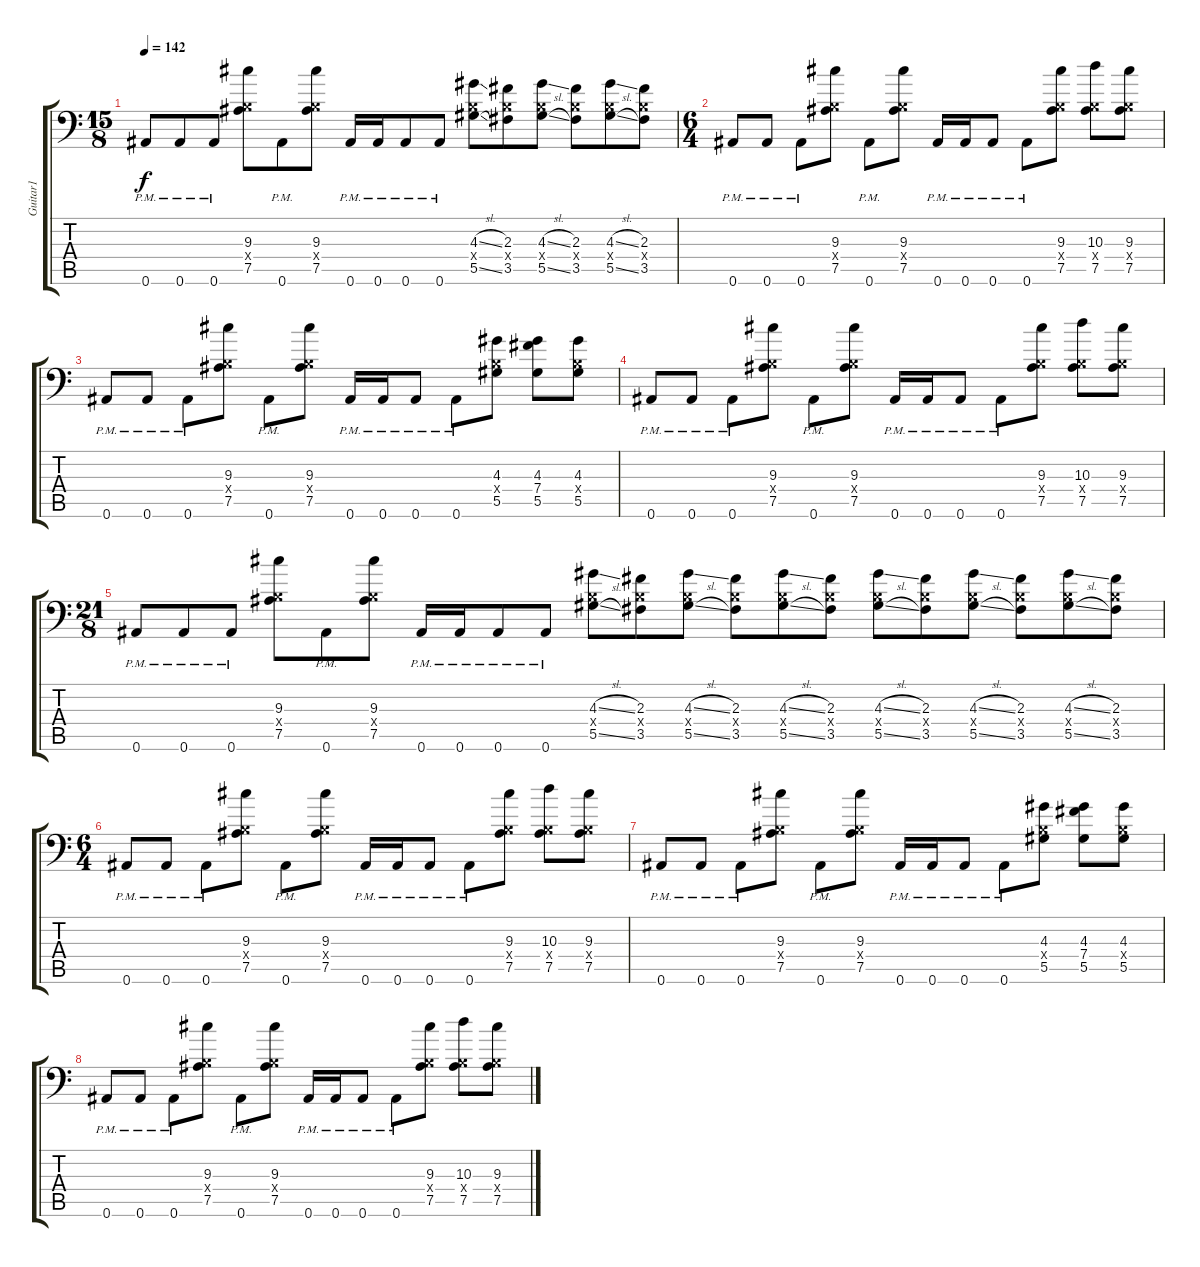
\track ("Guitar1" "Guitar1") {instrument overdrivenguitar}
\staff {score tabs}
\tuning (B3 Ab3 E3 B2 Eb2 Bb1) {hide}
\ts (15 8)
\tempo 142
\clef f4
\ks c
0.6{pm}.8{dy f} 0.6{pm}.8 0.6{pm}.8 (9.3 0.4{x} 7.5).8 0.6{pm}.8 (9.3 0.4{x} 7.5).8 0.6{pm}.16 0.6{pm}.16 0.6{pm}.8 0.6{pm}.8 (4.3{sl} 0.4{x} 5.5{sl}).8 (2.3 0.4{x} 3.5).8 (4.3{sl} 0.4{x} 5.5{sl}).8 (2.3 0.4{x} 3.5).8 (4.3{sl} 0.4{x} 5.5{sl}).8 (2.3 0.4{x} 3.5).8 |
\ts (6 4)
0.6{pm}.8 0.6{pm}.8 0.6{pm}.8 (9.3 0.4{x} 7.5).8 0.6{pm}.8 (9.3 0.4{x} 7.5).8 0.6{pm}.16 0.6{pm}.16 0.6{pm}.8 0.6{pm}.8 (9.3 0.4{x} 7.5).8 (10.3 0.4{x} 7.5).8 (9.3 0.4{x} 7.5).8 |
0.6{pm}.8 0.6{pm}.8 0.6{pm}.8 (9.3 0.4{x} 7.5).8 0.6{pm}.8 (9.3 0.4{x} 7.5).8 0.6{pm}.16 0.6{pm}.16 0.6{pm}.8 0.6{pm}.8 (4.3 0.4{x} 5.5).8 (4.3 7.4 5.5).8 (4.3 0.4{x} 5.5).8 |
0.6{pm}.8 0.6{pm}.8 0.6{pm}.8 (9.3 0.4{x} 7.5).8 0.6{pm}.8 (9.3 0.4{x} 7.5).8 0.6{pm}.16 0.6{pm}.16 0.6{pm}.8 0.6{pm}.8 (9.3 0.4{x} 7.5).8 (10.3 0.4{x} 7.5).8 (9.3 0.4{x} 7.5).8 |
\ts (21 8)
0.6{pm}.8 0.6{pm}.8 0.6{pm}.8 (9.3 0.4{x} 7.5).8 0.6{pm}.8 (9.3 0.4{x} 7.5).8 0.6{pm}.16 0.6{pm}.16 0.6{pm}.8 0.6{pm}.8 (4.3{sl} 0.4{x} 5.5{sl}).8 (2.3 0.4{x} 3.5).8 (4.3{sl} 0.4{x} 5.5{sl}).8 (2.3 0.4{x} 3.5).8 (4.3{sl} 0.4{x} 5.5{sl}).8 (2.3 0.4{x} 3.5).8 (4.3{sl} 0.4{x} 5.5{sl}).8 (2.3 0.4{x} 3.5).8 (4.3{sl} 0.4{x} 5.5{sl}).8 (2.3 0.4{x} 3.5).8 (4.3{sl} 0.4{x} 5.5{sl}).8 (2.3 0.4{x} 3.5).8 |
\ts (6 4)
0.6{pm}.8 0.6{pm}.8 0.6{pm}.8 (9.3 0.4{x} 7.5).8 0.6{pm}.8 (9.3 0.4{x} 7.5).8 0.6{pm}.16 0.6{pm}.16 0.6{pm}.8 0.6{pm}.8 (9.3 0.4{x} 7.5).8 (10.3 0.4{x} 7.5).8 (9.3 0.4{x} 7.5).8 |
0.6{pm}.8 0.6{pm}.8 0.6{pm}.8 (9.3 0.4{x} 7.5).8 0.6{pm}.8 (9.3 0.4{x} 7.5).8 0.6{pm}.16 0.6{pm}.16 0.6{pm}.8 0.6{pm}.8 (4.3 0.4{x} 5.5).8 (4.3 7.4 5.5).8 (4.3 0.4{x} 5.5).8 |
0.6{pm}.8 0.6{pm}.8 0.6{pm}.8 (9.3 0.4{x} 7.5).8 0.6{pm}.8 (9.3 0.4{x} 7.5).8 0.6{pm}.16 0.6{pm}.16 0.6{pm}.8 0.6{pm}.8 (9.3 0.4{x} 7.5).8 (10.3 0.4{x} 7.5).8 (9.3 0.4{x} 7.5).8
